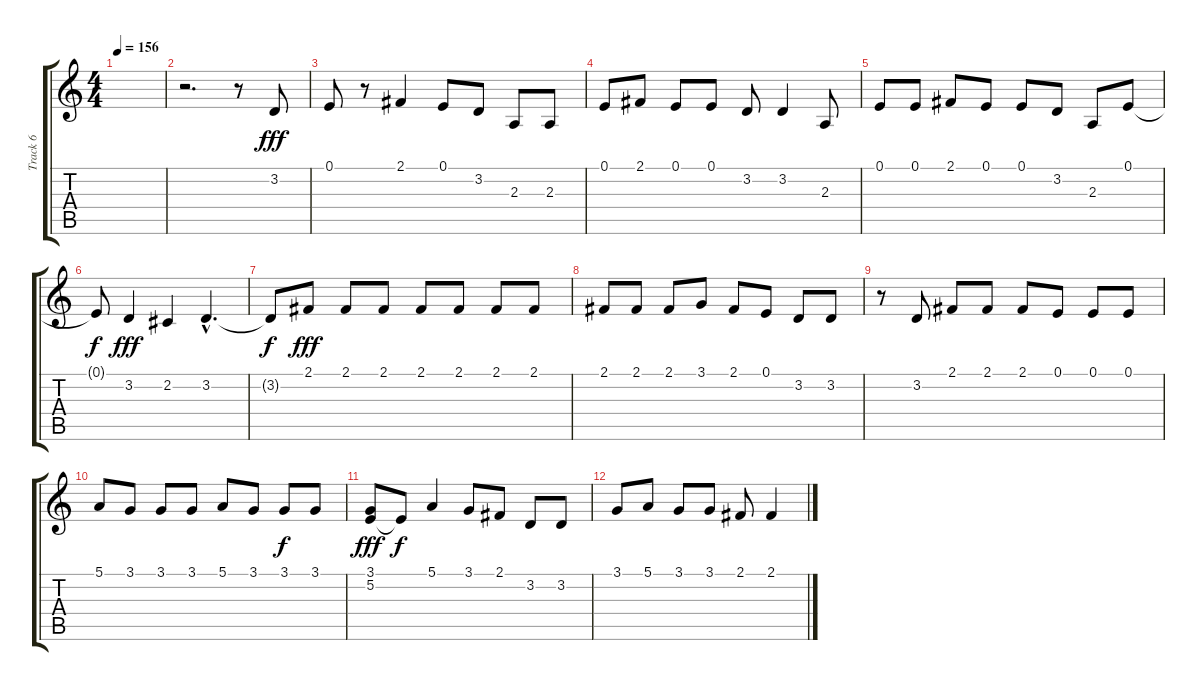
\track ("Track 6" "Track 6") {instrument clarinet}
\staff {score tabs}
\tuning (E4 B3 G3 D3 A2 E2) {hide}
\ts (4 4)
\tempo 156
\clef g2
\ks c
|
r.2{d} r.8 3.2.8{dy fff} |
0.1.8 r.8 2.1.4 0.1.8 3.2.8 2.3.8 2.3.8 |
0.1.8 2.1.8 0.1.8 0.1.8 3.2.8 3.2.4 2.3.8 |
0.1.8{volume 16} 0.1.8 2.1.8 0.1.8 0.1.8 3.2.8 2.3.8 0.1.8 |
0.1{t}.8{dy f} 3.2.4{dy fff} 2.2.4 3.2{hac}.4{d} |
3.2{t}.8{dy f} 2.1.8{dy fff} 2.1.8 2.1.8 2.1.8 2.1.8 2.1.8 2.1.8 |
2.1.8 2.1.8 2.1.8 3.1.8 2.1.8 0.1.8 3.2.8 3.2.8 |
r.8 3.2.8 2.1.8 2.1.8 2.1.8 0.1.8 0.1.8 0.1.8 |
5.1.8 3.1.8 3.1.8 3.1.8 5.1.8 3.1.8 3.1.8{dy f} 3.1.8 |
(3.1 5.2).8{dy fff} 5.2{t}.8{dy f} 5.1.4 3.1.8 2.1.8 3.2.8 3.2.8 |
3.1.8 5.1.8 3.1.8 3.1.8 2.1.8 2.1.4
